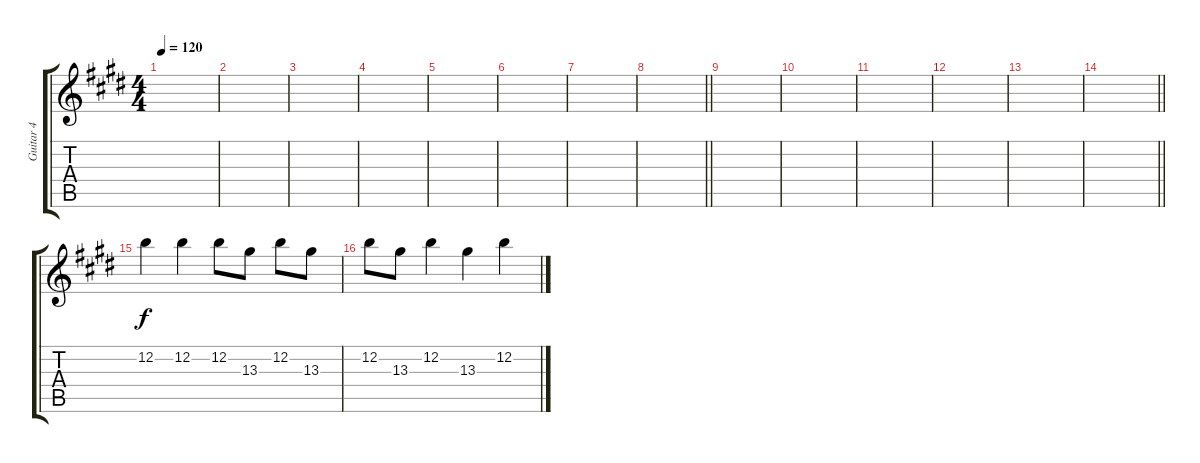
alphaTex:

\track ("Guitar 4" "Guitar 4") {instrument electricguitarjazz}
\staff {score tabs}
\tuning (E4 B3 G3 D3 A2 E2) {hide}
\ts (4 4)
\tempo 120
\clef g2
\ks e
|
|
|
|
|
|
|
\barLineRight lightlight
|
|
|
|
|
|
\barLineRight lightlight
|
12.2.4 12.2.4 12.2.8 13.3.8 12.2.8 13.3.8 |
12.2.8 13.3.8 12.2.4 13.3.4 12.2.4
